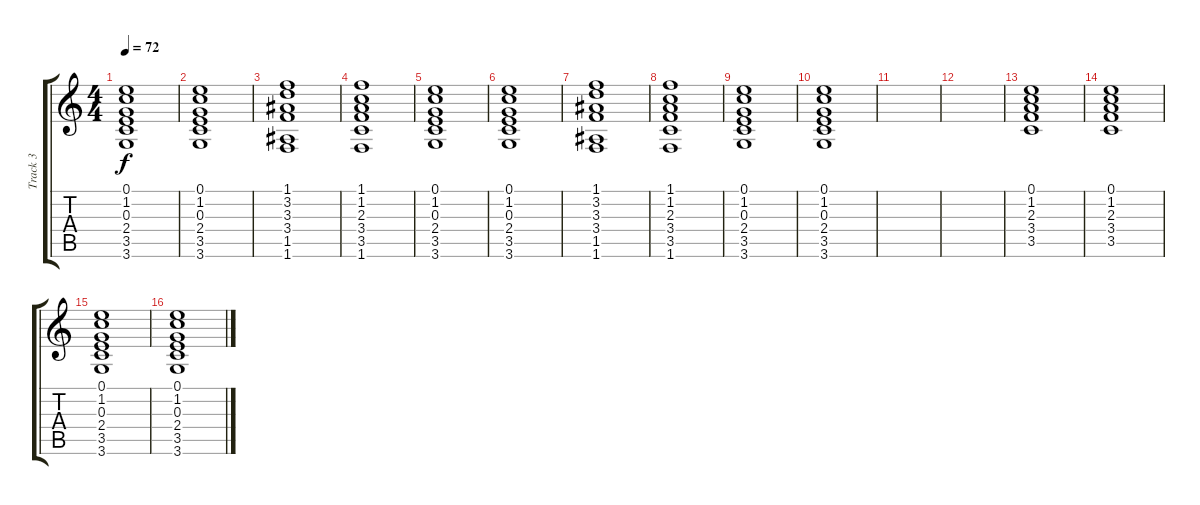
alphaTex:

\track ("Track 3" "Track 3") {instrument distortionguitar}
\staff {score tabs}
\tuning (E4 B3 G3 D3 A2 E2) {hide}
\ts (4 4)
\tempo 72
\clef g2
\ks c
(0.1 1.2 0.3 2.4 3.5 3.6).1{dy f} |
(0.1 1.2 0.3 2.4 3.5 3.6).1 |
(1.1 3.2 3.3 3.4 1.5 1.6).1 |
(1.1 1.2 2.3 3.4 3.5 1.6).1 |
(0.1 1.2 0.3 2.4 3.5 3.6).1 |
(0.1 1.2 0.3 2.4 3.5 3.6).1 |
(1.1 3.2 3.3 3.4 1.5 1.6).1 |
(1.1 1.2 2.3 3.4 3.5 1.6).1 |
(0.1 1.2 0.3 2.4 3.5 3.6).1 |
(0.1 1.2 0.3 2.4 3.5 3.6).1 |
|
|
(0.1 1.2 2.3 3.4 3.5).1{txt ""} |
(0.1 1.2 2.3 3.4 3.5).1 |
(0.1 1.2 0.3 2.4 3.5 3.6).1 |
(0.1 1.2 0.3 2.4 3.5 3.6).1
